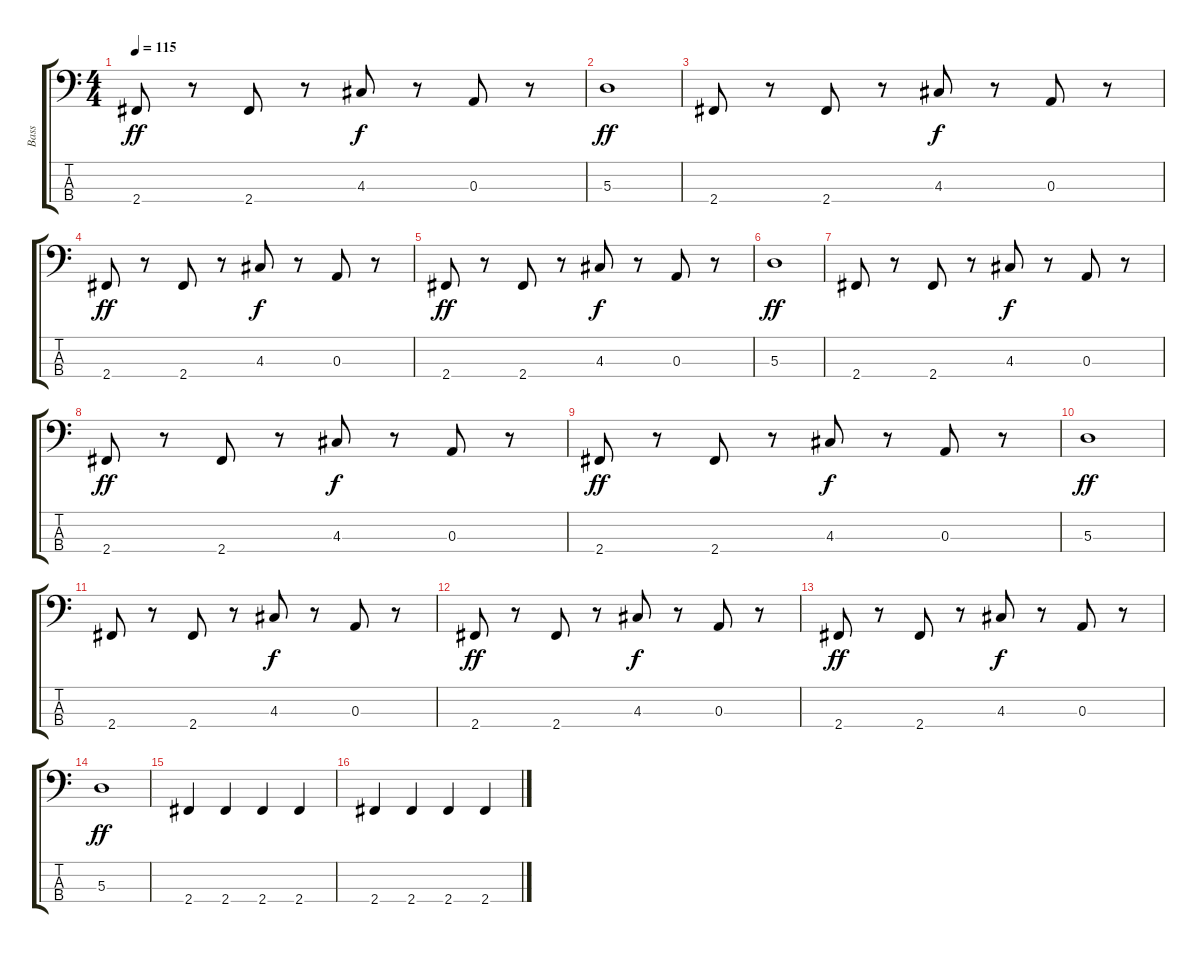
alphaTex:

\track ("Bass" "Bass") {instrument electricbassfinger}
\staff {score tabs}
\tuning (G2 D2 A1 E1) {hide}
\ts (4 4)
\tempo 115
\clef f4
\ks c
2.4.8{dy ff} r.8 2.4.8 r.8 4.3.8{dy f} r.8 0.3.8 r.8 |
5.3.1{dy ff} |
2.4.8 r.8 2.4.8 r.8 4.3.8{dy f} r.8 0.3.8 r.8 |
2.4.8{dy ff} r.8 2.4.8 r.8 4.3.8{dy f} r.8 0.3.8 r.8 |
2.4.8{dy ff} r.8 2.4.8 r.8 4.3.8{dy f} r.8 0.3.8 r.8 |
5.3.1{dy ff} |
2.4.8 r.8 2.4.8 r.8 4.3.8{dy f} r.8 0.3.8 r.8 |
2.4.8{dy ff} r.8 2.4.8 r.8 4.3.8{dy f} r.8 0.3.8 r.8 |
2.4.8{dy ff} r.8 2.4.8 r.8 4.3.8{dy f} r.8 0.3.8 r.8 |
5.3.1{dy ff} |
2.4.8 r.8 2.4.8 r.8 4.3.8{dy f} r.8 0.3.8 r.8 |
2.4.8{dy ff} r.8 2.4.8 r.8 4.3.8{dy f} r.8 0.3.8 r.8 |
2.4.8{dy ff} r.8 2.4.8 r.8 4.3.8{dy f} r.8 0.3.8 r.8 |
5.3.1{dy ff} |
2.4.4 2.4.4 2.4.4 2.4.4 |
2.4.4 2.4.4 2.4.4 2.4.4
